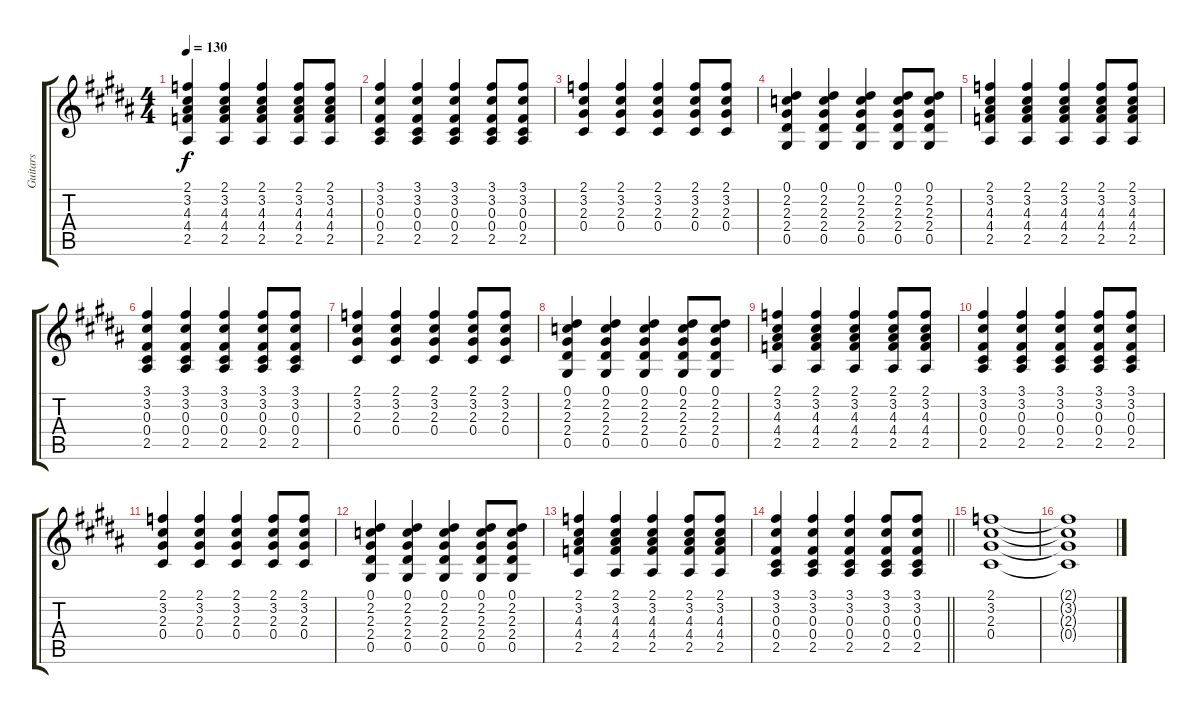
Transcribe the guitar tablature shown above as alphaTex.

\track ("Guitars" "Guitars") {instrument acousticguitarsteel}
\staff {score tabs}
\tuning (Eb4 Bb3 Gb3 Db3 Ab2 Eb2) {hide}
\ts (4 4)
\tempo 130
\clef g2
\ks b
(2.1 3.2 4.3 4.4 2.5).4{dy f} (2.1 3.2 4.3 4.4 2.5).4 (2.1 3.2 4.3 4.4 2.5).4 (2.1 3.2 4.3 4.4 2.5).8 (2.1 3.2 4.3 4.4 2.5).8 |
(3.1 3.2 0.3 0.4 2.5).4 (3.1 3.2 0.3 0.4 2.5).4 (3.1 3.2 0.3 0.4 2.5).4 (3.1 3.2 0.3 0.4 2.5).8 (3.1 3.2 0.3 0.4 2.5).8 |
(2.1 3.2 2.3 0.4).4 (2.1 3.2 2.3 0.4).4 (2.1 3.2 2.3 0.4).4 (2.1 3.2 2.3 0.4).8 (2.1 3.2 2.3 0.4).8 |
(0.1 2.2 2.3 2.4 0.5).4 (0.1 2.2 2.3 2.4 0.5).4 (0.1 2.2 2.3 2.4 0.5).4 (0.1 2.2 2.3 2.4 0.5).8 (0.1 2.2 2.3 2.4 0.5).8 |
(2.1 3.2 4.3 4.4 2.5).4 (2.1 3.2 4.3 4.4 2.5).4 (2.1 3.2 4.3 4.4 2.5).4 (2.1 3.2 4.3 4.4 2.5).8 (2.1 3.2 4.3 4.4 2.5).8 |
(3.1 3.2 0.3 0.4 2.5).4 (3.1 3.2 0.3 0.4 2.5).4 (3.1 3.2 0.3 0.4 2.5).4 (3.1 3.2 0.3 0.4 2.5).8 (3.1 3.2 0.3 0.4 2.5).8 |
(2.1 3.2 2.3 0.4).4 (2.1 3.2 2.3 0.4).4 (2.1 3.2 2.3 0.4).4 (2.1 3.2 2.3 0.4).8 (2.1 3.2 2.3 0.4).8 |
(0.1 2.2 2.3 2.4 0.5).4 (0.1 2.2 2.3 2.4 0.5).4 (0.1 2.2 2.3 2.4 0.5).4 (0.1 2.2 2.3 2.4 0.5).8 (0.1 2.2 2.3 2.4 0.5).8 |
(2.1 3.2 4.3 4.4 2.5).4 (2.1 3.2 4.3 4.4 2.5).4 (2.1 3.2 4.3 4.4 2.5).4 (2.1 3.2 4.3 4.4 2.5).8 (2.1 3.2 4.3 4.4 2.5).8 |
(3.1 3.2 0.3 0.4 2.5).4 (3.1 3.2 0.3 0.4 2.5).4 (3.1 3.2 0.3 0.4 2.5).4 (3.1 3.2 0.3 0.4 2.5).8 (3.1 3.2 0.3 0.4 2.5).8 |
(2.1 3.2 2.3 0.4).4 (2.1 3.2 2.3 0.4).4 (2.1 3.2 2.3 0.4).4 (2.1 3.2 2.3 0.4).8 (2.1 3.2 2.3 0.4).8 |
(0.1 2.2 2.3 2.4 0.5).4 (0.1 2.2 2.3 2.4 0.5).4 (0.1 2.2 2.3 2.4 0.5).4 (0.1 2.2 2.3 2.4 0.5).8 (0.1 2.2 2.3 2.4 0.5).8 |
(2.1 3.2 4.3 4.4 2.5).4 (2.1 3.2 4.3 4.4 2.5).4 (2.1 3.2 4.3 4.4 2.5).4 (2.1 3.2 4.3 4.4 2.5).8 (2.1 3.2 4.3 4.4 2.5).8 |
\barLineRight lightlight
(3.1 3.2 0.3 0.4 2.5).4 (3.1 3.2 0.3 0.4 2.5).4 (3.1 3.2 0.3 0.4 2.5).4 (3.1 3.2 0.3 0.4 2.5).8 (3.1 3.2 0.3 0.4 2.5).8 |
(2.1 3.2 2.3 0.4).1 |
(2.1{t} 3.2{t} 2.3{t} 0.4{t}).1
